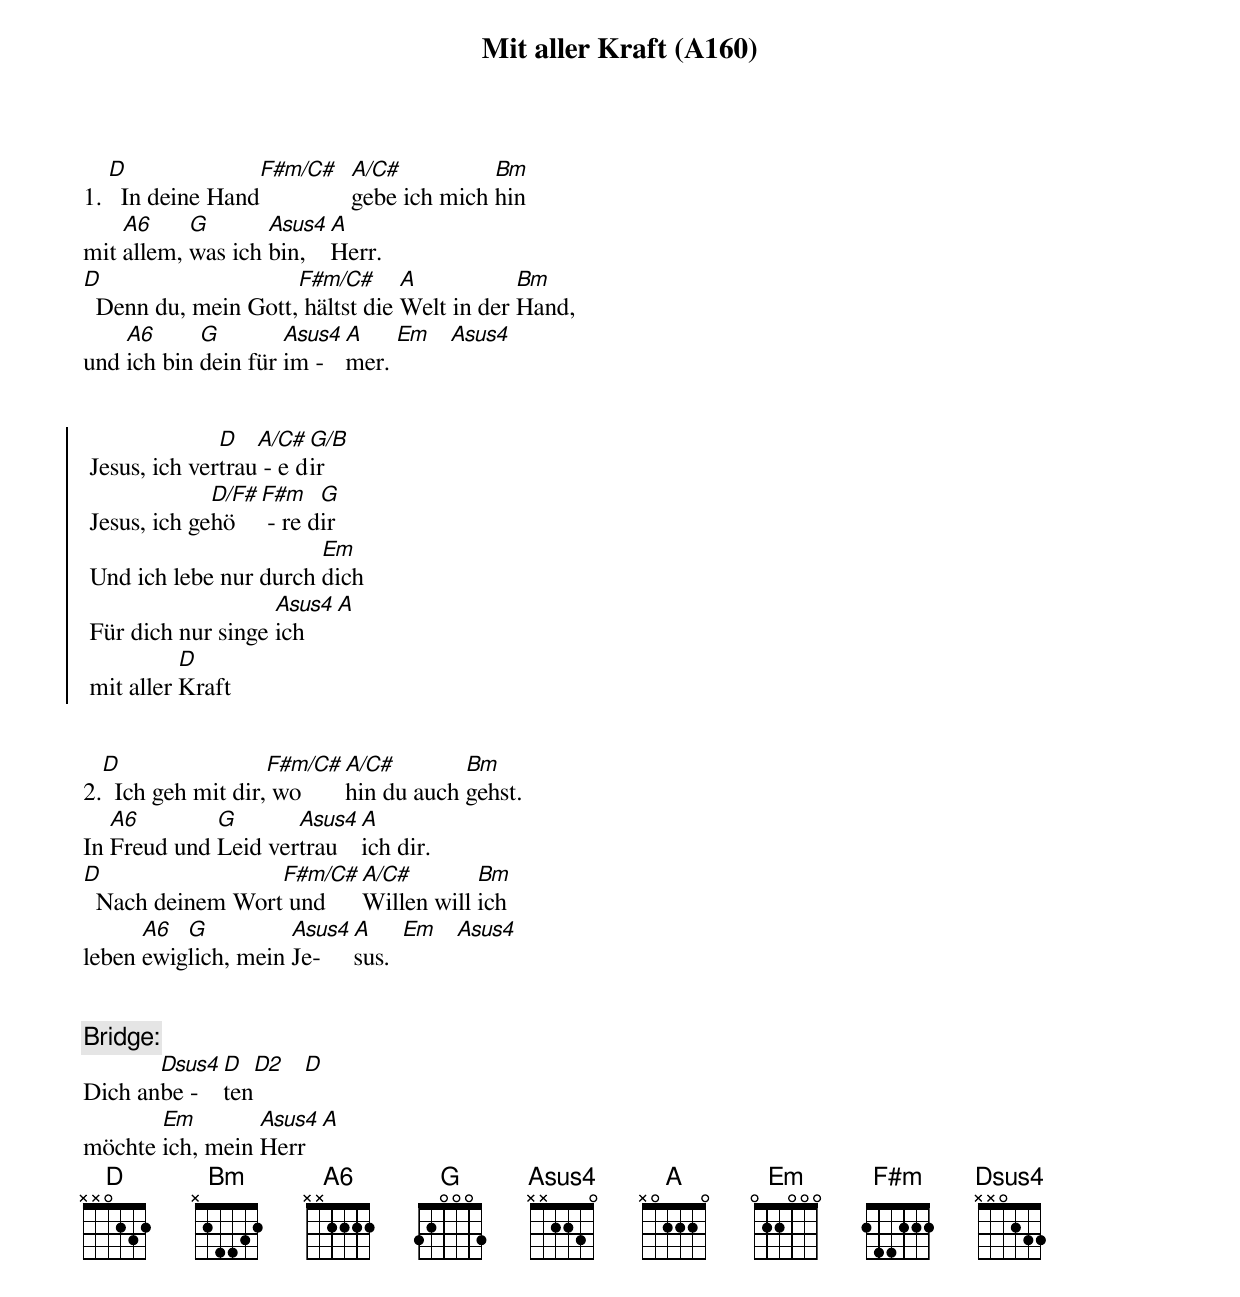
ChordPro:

{title: Mit aller Kraft (A160)}
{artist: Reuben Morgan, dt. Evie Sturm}


1. [D]  In deine Hand[F#m/C#]  [A/C#]gebe ich mich [Bm]hin
mit [A6]allem, [G]was ich [Asus4]bin, [A]Herr.
[D]  Denn du, mein Gott,[F#m/C#] hältst die [A]Welt in der [Bm]Hand,
und [A6]ich bin [G]dein für [Asus4]im - [A]mer. [Em]   [Asus4]


{soc}
 Jesus, ich ver[D]trau[A/C#] - e d[G/B]ir
 Jesus, ich ge[D/F#]hö [F#m] - re d[G]ir
 Und ich lebe nur durch [Em]dich
 Für dich nur singe [Asus4]ich [A]
 mit aller [D]Kraft
 {eoc}


2.[D]  Ich geh mit dir,[F#m/C#] wo[A/C#]hin du auch [Bm]gehst.
In [A6]Freud und [G]Leid ver[Asus4]trau [A]ich dir.
[D]  Nach deinem Wort[F#m/C#] und [A/C#]Willen will [Bm]ich
leben [A6]ewig[G]lich, mein [Asus4]Je-[A]sus.  [Em]   [Asus4]


{comment: Bridge:}
Dich an[Dsus4]be - [D]ten[D2]   [D]
möchte [Em]ich, mein [Asus4]Herr[A]
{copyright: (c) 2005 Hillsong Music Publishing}
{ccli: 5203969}
